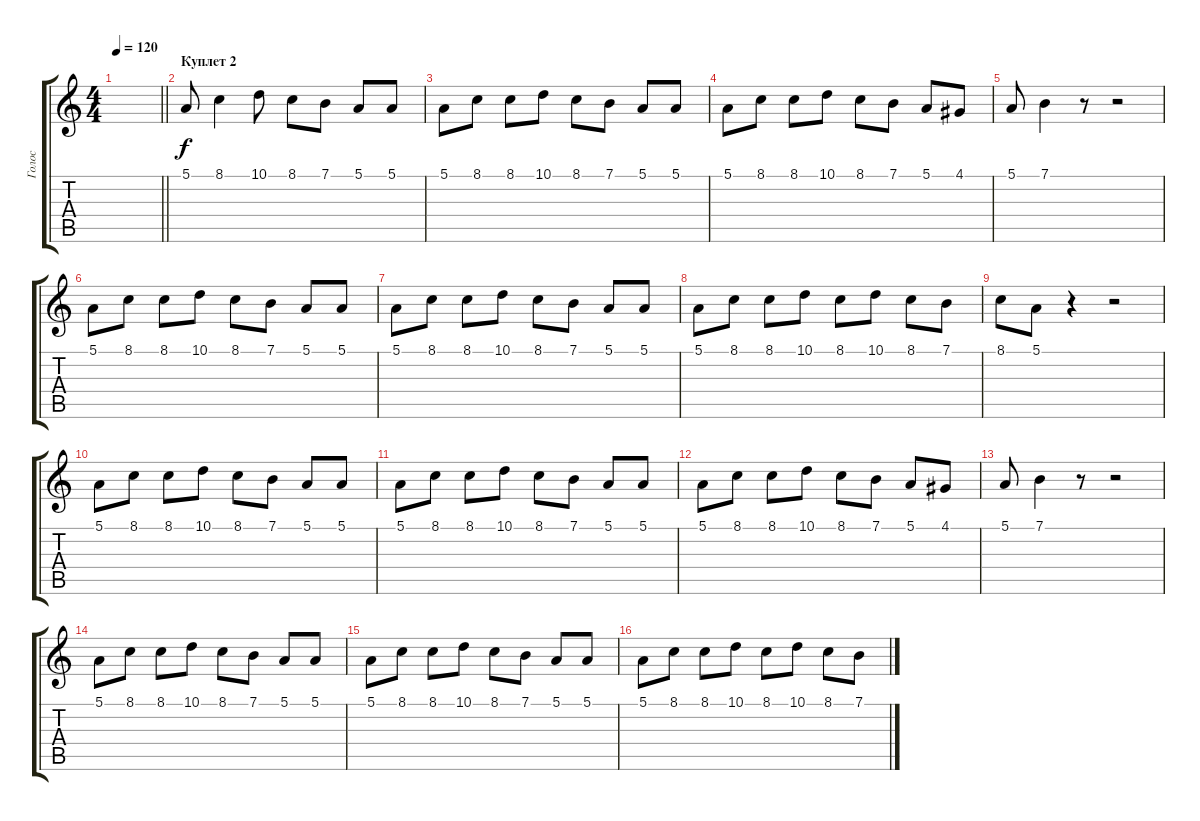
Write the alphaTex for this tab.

\track ("Голос" "Голос") {instrument lead2sawtooth}
\staff {score tabs}
\tuning (E4 B3 G3 D3 A2 E2) {hide}
\ts (4 4)
\tempo 120
\clef g2
\barLineRight lightlight
\ks c
|
\section ("" "Куплет 2")
5.1.8 8.1.4 10.1.8 8.1.8 7.1.8 5.1.8 5.1.8 |
5.1.8 8.1.8 8.1.8 10.1.8 8.1.8 7.1.8 5.1.8 5.1.8 |
5.1.8 8.1.8 8.1.8 10.1.8 8.1.8 7.1.8 5.1.8 4.1.8 |
5.1.8 7.1.4 r.8 r.2 |
5.1.8 8.1.8 8.1.8 10.1.8 8.1.8 7.1.8 5.1.8 5.1.8 |
5.1.8 8.1.8 8.1.8 10.1.8 8.1.8 7.1.8 5.1.8 5.1.8 |
5.1.8 8.1.8 8.1.8 10.1.8 8.1.8 10.1.8 8.1.8 7.1.8 |
8.1.8 5.1.8 r.4 r.2 |
5.1.8 8.1.8 8.1.8 10.1.8 8.1.8 7.1.8 5.1.8 5.1.8 |
5.1.8 8.1.8 8.1.8 10.1.8 8.1.8 7.1.8 5.1.8 5.1.8 |
5.1.8 8.1.8 8.1.8 10.1.8 8.1.8 7.1.8 5.1.8 4.1.8 |
5.1.8 7.1.4 r.8 r.2 |
5.1.8 8.1.8 8.1.8 10.1.8 8.1.8 7.1.8 5.1.8 5.1.8 |
5.1.8 8.1.8 8.1.8 10.1.8 8.1.8 7.1.8 5.1.8 5.1.8 |
5.1.8 8.1.8 8.1.8 10.1.8 8.1.8 10.1.8 8.1.8 7.1.8
